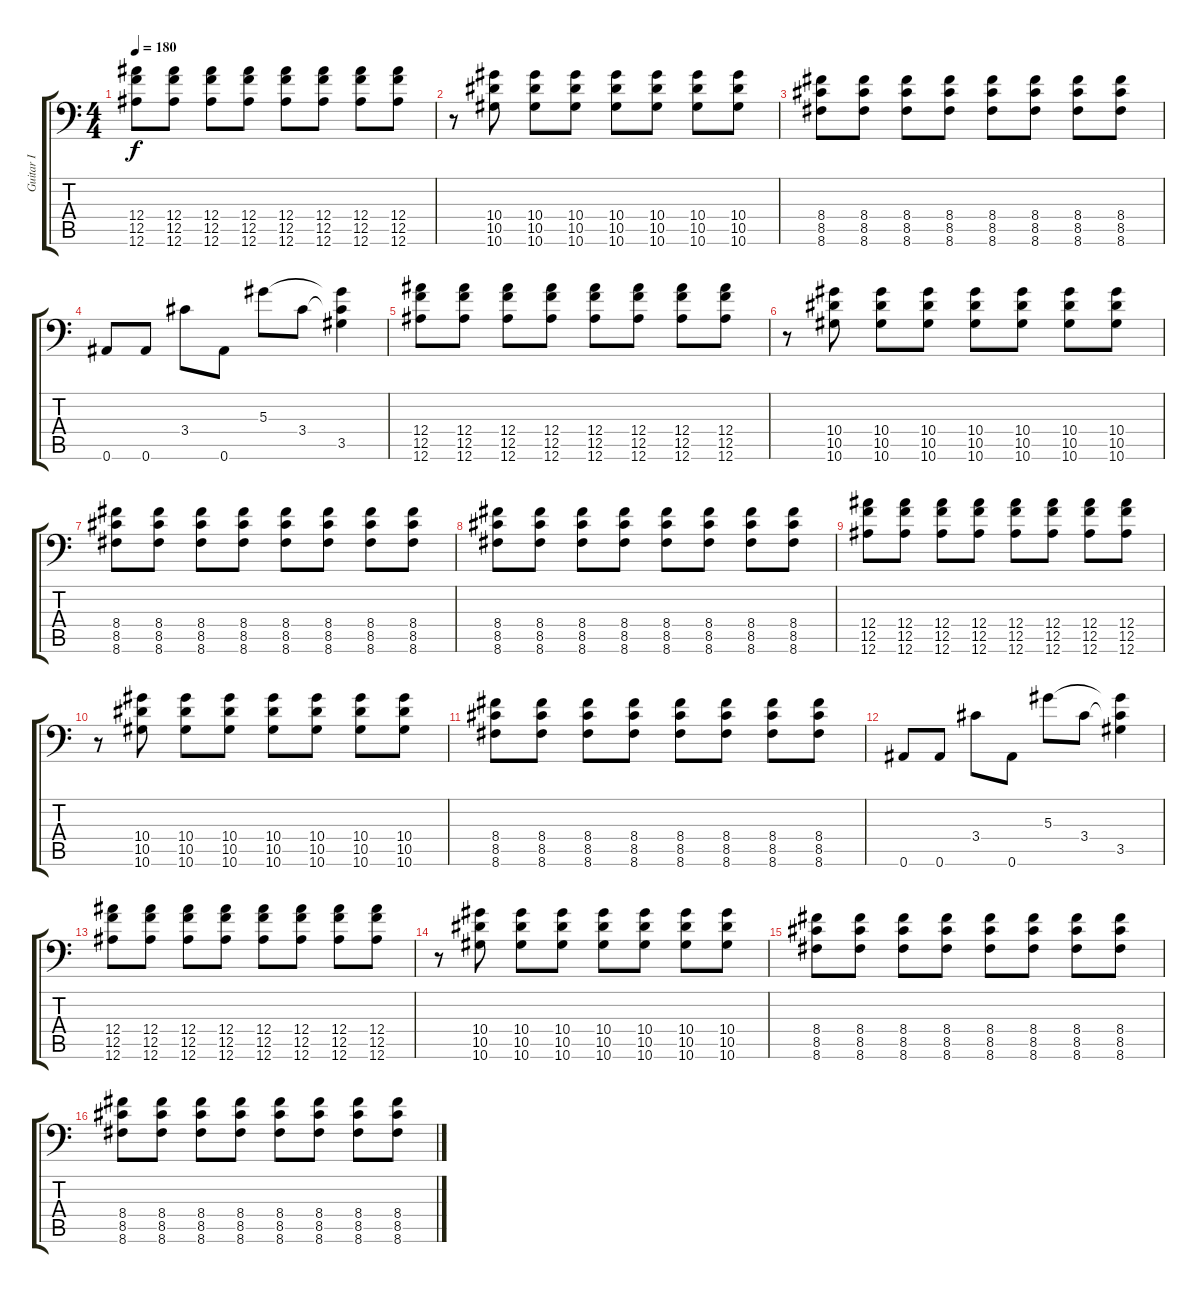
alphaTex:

\track ("Guitar I" "Guitar I") {instrument distortionguitar}
\staff {score tabs}
\tuning (C4 G3 Eb3 Bb2 F2 Bb1) {hide}
\ts (4 4)
\tempo 180
\clef f4
\ks c
(12.4 12.5 12.6).8{dy f} (12.4 12.5 12.6).8 (12.4 12.5 12.6).8 (12.4 12.5 12.6).8 (12.4 12.5 12.6).8 (12.4 12.5 12.6).8 (12.4 12.5 12.6).8 (12.4 12.5 12.6).8 |
r.8 (10.4 10.5 10.6).8 (10.4 10.5 10.6).8 (10.4 10.5 10.6).8 (10.4 10.5 10.6).8 (10.4 10.5 10.6).8 (10.4 10.5 10.6).8 (10.4 10.5 10.6).8 |
(8.4 8.5 8.6).8 (8.4 8.5 8.6).8 (8.4 8.5 8.6).8 (8.4 8.5 8.6).8 (8.4 8.5 8.6).8 (8.4 8.5 8.6).8 (8.4 8.5 8.6).8 (8.4 8.5 8.6).8 |
0.6.8 0.6.8 3.4.8 0.6.8 5.3.8 3.4.8 (5.3{t} 3.4{t} 3.5).4 |
(12.4 12.5 12.6).8 (12.4 12.5 12.6).8 (12.4 12.5 12.6).8 (12.4 12.5 12.6).8 (12.4 12.5 12.6).8 (12.4 12.5 12.6).8 (12.4 12.5 12.6).8 (12.4 12.5 12.6).8 |
r.8 (10.4 10.5 10.6).8 (10.4 10.5 10.6).8 (10.4 10.5 10.6).8 (10.4 10.5 10.6).8 (10.4 10.5 10.6).8 (10.4 10.5 10.6).8 (10.4 10.5 10.6).8 |
(8.4 8.5 8.6).8 (8.4 8.5 8.6).8 (8.4 8.5 8.6).8 (8.4 8.5 8.6).8 (8.4 8.5 8.6).8 (8.4 8.5 8.6).8 (8.4 8.5 8.6).8 (8.4 8.5 8.6).8 |
(8.4 8.5 8.6).8 (8.4 8.5 8.6).8 (8.4 8.5 8.6).8 (8.4 8.5 8.6).8 (8.4 8.5 8.6).8 (8.4 8.5 8.6).8 (8.4 8.5 8.6).8 (8.4 8.5 8.6).8 |
(12.4 12.5 12.6).8 (12.4 12.5 12.6).8 (12.4 12.5 12.6).8 (12.4 12.5 12.6).8 (12.4 12.5 12.6).8 (12.4 12.5 12.6).8 (12.4 12.5 12.6).8 (12.4 12.5 12.6).8 |
r.8 (10.4 10.5 10.6).8 (10.4 10.5 10.6).8 (10.4 10.5 10.6).8 (10.4 10.5 10.6).8 (10.4 10.5 10.6).8 (10.4 10.5 10.6).8 (10.4 10.5 10.6).8 |
(8.4 8.5 8.6).8 (8.4 8.5 8.6).8 (8.4 8.5 8.6).8 (8.4 8.5 8.6).8 (8.4 8.5 8.6).8 (8.4 8.5 8.6).8 (8.4 8.5 8.6).8 (8.4 8.5 8.6).8 |
0.6.8 0.6.8 3.4.8 0.6.8 5.3.8 3.4.8 (5.3{t} 3.4{t} 3.5).4 |
(12.4 12.5 12.6).8 (12.4 12.5 12.6).8 (12.4 12.5 12.6).8 (12.4 12.5 12.6).8 (12.4 12.5 12.6).8 (12.4 12.5 12.6).8 (12.4 12.5 12.6).8 (12.4 12.5 12.6).8 |
r.8 (10.4 10.5 10.6).8 (10.4 10.5 10.6).8 (10.4 10.5 10.6).8 (10.4 10.5 10.6).8 (10.4 10.5 10.6).8 (10.4 10.5 10.6).8 (10.4 10.5 10.6).8 |
(8.4 8.5 8.6).8 (8.4 8.5 8.6).8 (8.4 8.5 8.6).8 (8.4 8.5 8.6).8 (8.4 8.5 8.6).8 (8.4 8.5 8.6).8 (8.4 8.5 8.6).8 (8.4 8.5 8.6).8 |
(8.4 8.5 8.6).8 (8.4 8.5 8.6).8 (8.4 8.5 8.6).8 (8.4 8.5 8.6).8 (8.4 8.5 8.6).8 (8.4 8.5 8.6).8 (8.4 8.5 8.6).8 (8.4 8.5 8.6).8
